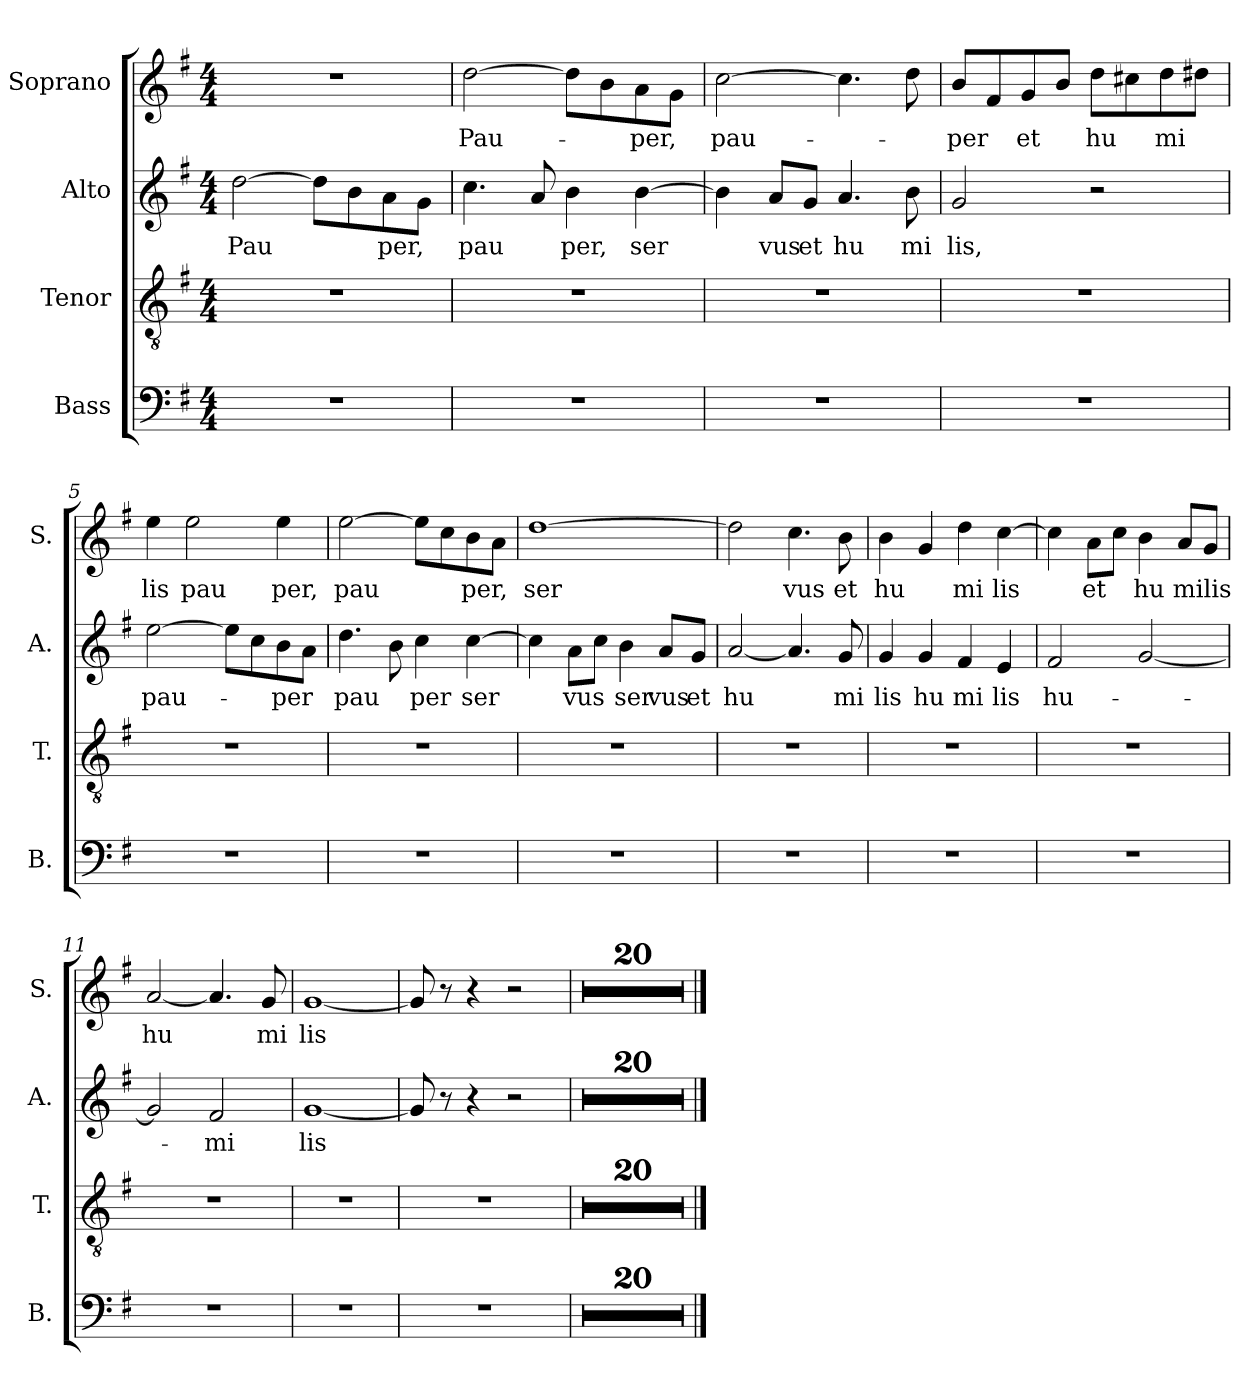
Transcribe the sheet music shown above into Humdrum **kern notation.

**kern	**kern	**kern	**text	**kern	**text
*part4	*part3	*part2	*part2	*part1	*part1
*staff4	*staff3	*staff2	*staff2	*staff1	*staff1
*I"Bass	*I"Tenor	*I"Alto	*	*I"Soprano	*
*I'B.	*I'T.	*I'A.	*	*I'S.	*
*clefF4	*clefGv2	*clefG2	*	*clefG2	*
*k[f#]	*k[f#]	*k[f#]	*	*k[f#]	*
*M4/4	*M4/4	*M4/4	*	*M4/4	*
*MM60	*MM60	*MM60	*	*MM60	*
=1	=1	=1	=1	=1	=1
1r	1r	[2dd\	Pau	1r	.
.	.	8dd\L]	.	.	.
.	.	8b\	.	.	.
.	.	8a\	per,	.	.
.	.	8g\J	.	.	.
=2	=2	=2	=2	=2	=2
*	*	*	*	*MM60	*
1r	1r	4.cc\	pau	[2dd\	Pau-
.	.	8a/	.	.	.
.	.	4b\	per,	8dd\L]	.
.	.	.	.	8b\	.
.	.	[4b\	ser	8a\	-per,
.	.	.	.	8g\J	.
=3	=3	=3	=3	=3	=3
1r	1r	4b\]	.	[2cc\	pau-
.	.	8a/L	vus	.	.
.	.	8g/J	et	.	.
.	.	4.a/	hu	4.cc\]	.
.	.	8b\	mi	8dd\	.
=4	=4	=4	=4	=4	=4
1r	1r	2g/	lis,	8b/L	-per
.	.	.	.	8f#/	.
.	.	.	.	8g/	et
.	.	.	.	8b/J	.
.	.	2r	.	8dd\L	hu
.	.	.	.	8cc#X\	.
.	.	.	.	8dd\	mi
.	.	.	.	8dd#X\J	.
!!LO:LB:g=z
=5	=5	=5	=5	=5	=5
1r	1r	[2ee\	pau-	4ee\	lis
.	.	.	.	2ee\	pau
.	.	8ee\L]	.	.	.
.	.	8cc\	.	.	.
.	.	8b\	-per	4ee\	per,
.	.	8a\J	.	.	.
=6	=6	=6	=6	=6	=6
1r	1r	4.dd\	pau	[2ee\	pau
.	.	8b\	.	.	.
.	.	4cc\	per	8ee\L]	.
.	.	.	.	8cc\	.
.	.	[4cc\	ser	8b\	per,
.	.	.	.	8a\J	.
=7	=7	=7	=7	=7	=7
1r	1r	4cc\]	.	[1dd	ser
.	.	8a\L	vus	.	.
.	.	8cc\J	.	.	.
.	.	4b\	ser	.	.
.	.	8a/L	vus	.	.
.	.	8g/J	et	.	.
=8	=8	=8	=8	=8	=8
1r	1r	[2a/	hu	2dd\]	.
.	.	4.a/]	.	4.cc\	vus
.	.	8g/	mi	8b\	et
=9	=9	=9	=9	=9	=9
1r	1r	4g/	lis	4b\	hu
.	.	4g/	hu	4g/	.
.	.	4f#/	mi	4dd\	mi
.	.	4e/	lis	[4cc\	lis
!!LO:PB:g=z
=10	=10	=10	=10	=10	=10
1r	1r	2f#/	hu-	4cc\]	.
.	.	.	.	8a\L	et
.	.	.	.	8cc\J	.
.	.	[2g/	.	4b\	hu
.	.	.	.	8a/L	milis
.	.	.	.	8g/J	.
=11	=11	=11	=11	=11	=11
1r	1r	2g/]	.	[2a/	hu
.	.	2f#/	-mi	4.a/]	.
.	.	.	.	8g/	mi
=12	=12	=12	=12	=12	=12
1r	1r	[1g	lis	[1g	lis
=13	=13	=13	=13	=13	=13
1r	1r	8g/]	.	8g/]	.
.	.	8r	.	8r	.
.	.	4r	.	4r	.
.	.	2r	.	2r	.
=14	=14	=14	=14	=14	=14
1r	1r	1r	.	1r	.
=15	=15	=15	=15	=15	=15
1r	1r	1r	.	1r	.
=16	=16	=16	=16	=16	=16
1r	1r	1r	.	1r	.
=17	=17	=17	=17	=17	=17
1r	1r	1r	.	1r	.
=18	=18	=18	=18	=18	=18
1r	1r	1r	.	1r	.
=19	=19	=19	=19	=19	=19
1r	1r	1r	.	1r	.
=20	=20	=20	=20	=20	=20
1r	1r	1r	.	1r	.
=21	=21	=21	=21	=21	=21
1r	1r	1r	.	1r	.
!!LO:LB:g=z
=22	=22	=22	=22	=22	=22
1r	1r	1r	.	1r	.
=23	=23	=23	=23	=23	=23
1r	1r	1r	.	1r	.
=24	=24	=24	=24	=24	=24
1r	1r	1r	.	1r	.
=25	=25	=25	=25	=25	=25
1r	1r	1r	.	1r	.
=26	=26	=26	=26	=26	=26
1r	1r	1r	.	1r	.
=27	=27	=27	=27	=27	=27
1r	1r	1r	.	1r	.
=28	=28	=28	=28	=28	=28
1r	1r	1r	.	1r	.
=29	=29	=29	=29	=29	=29
1r	1r	1r	.	1r	.
=30	=30	=30	=30	=30	=30
1r	1r	1r	.	1r	.
=31	=31	=31	=31	=31	=31
1r	1r	1r	.	1r	.
=32	=32	=32	=32	=32	=32
1r	1r	1r	.	1r	.
=33	=33	=33	=33	=33	=33
1r	1r	1r	.	1r	.
==	==	==	==	==	==
*-	*-	*-	*-	*-	*-
